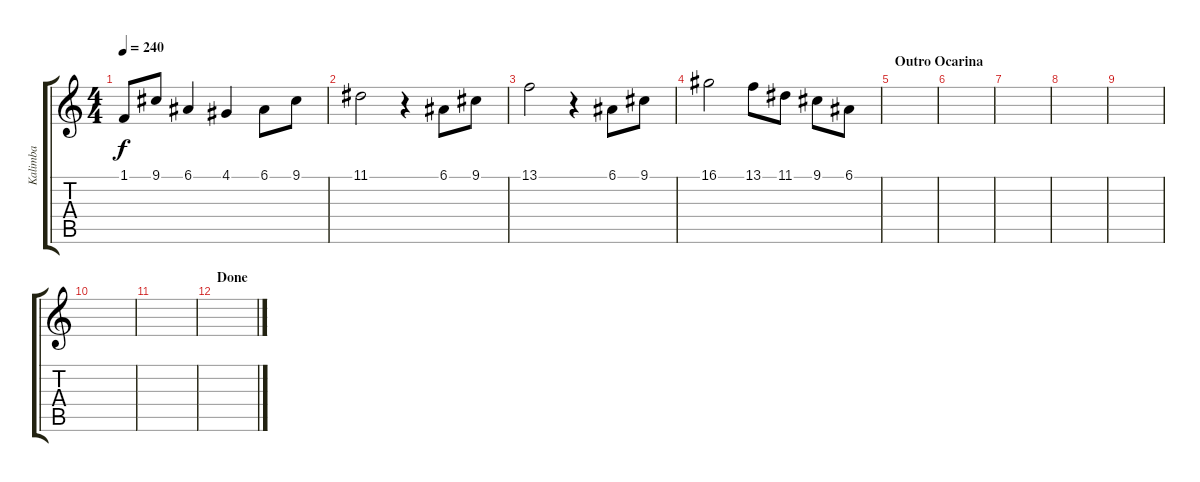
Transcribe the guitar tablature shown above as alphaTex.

\track ("Kalimba" "Kalimba") {instrument kalimba}
\staff {score tabs}
\tuning (E4 B3 G3 D3 A2 E2) {hide}
\ts (4 4)
\tempo 240
\clef g2
\ks c
1.1.8{dy f} 9.1.8 6.1.4 4.1.4 6.1.8 9.1.8 |
11.1.2 r.4 6.1.8 9.1.8 |
13.1.2 r.4 6.1.8 9.1.8 |
16.1.2 13.1.8 11.1.8 9.1.8 6.1.8 |
\section ("" "Outro Ocarina")
|
|
|
|
|
|
|
\section ("" "Done")
